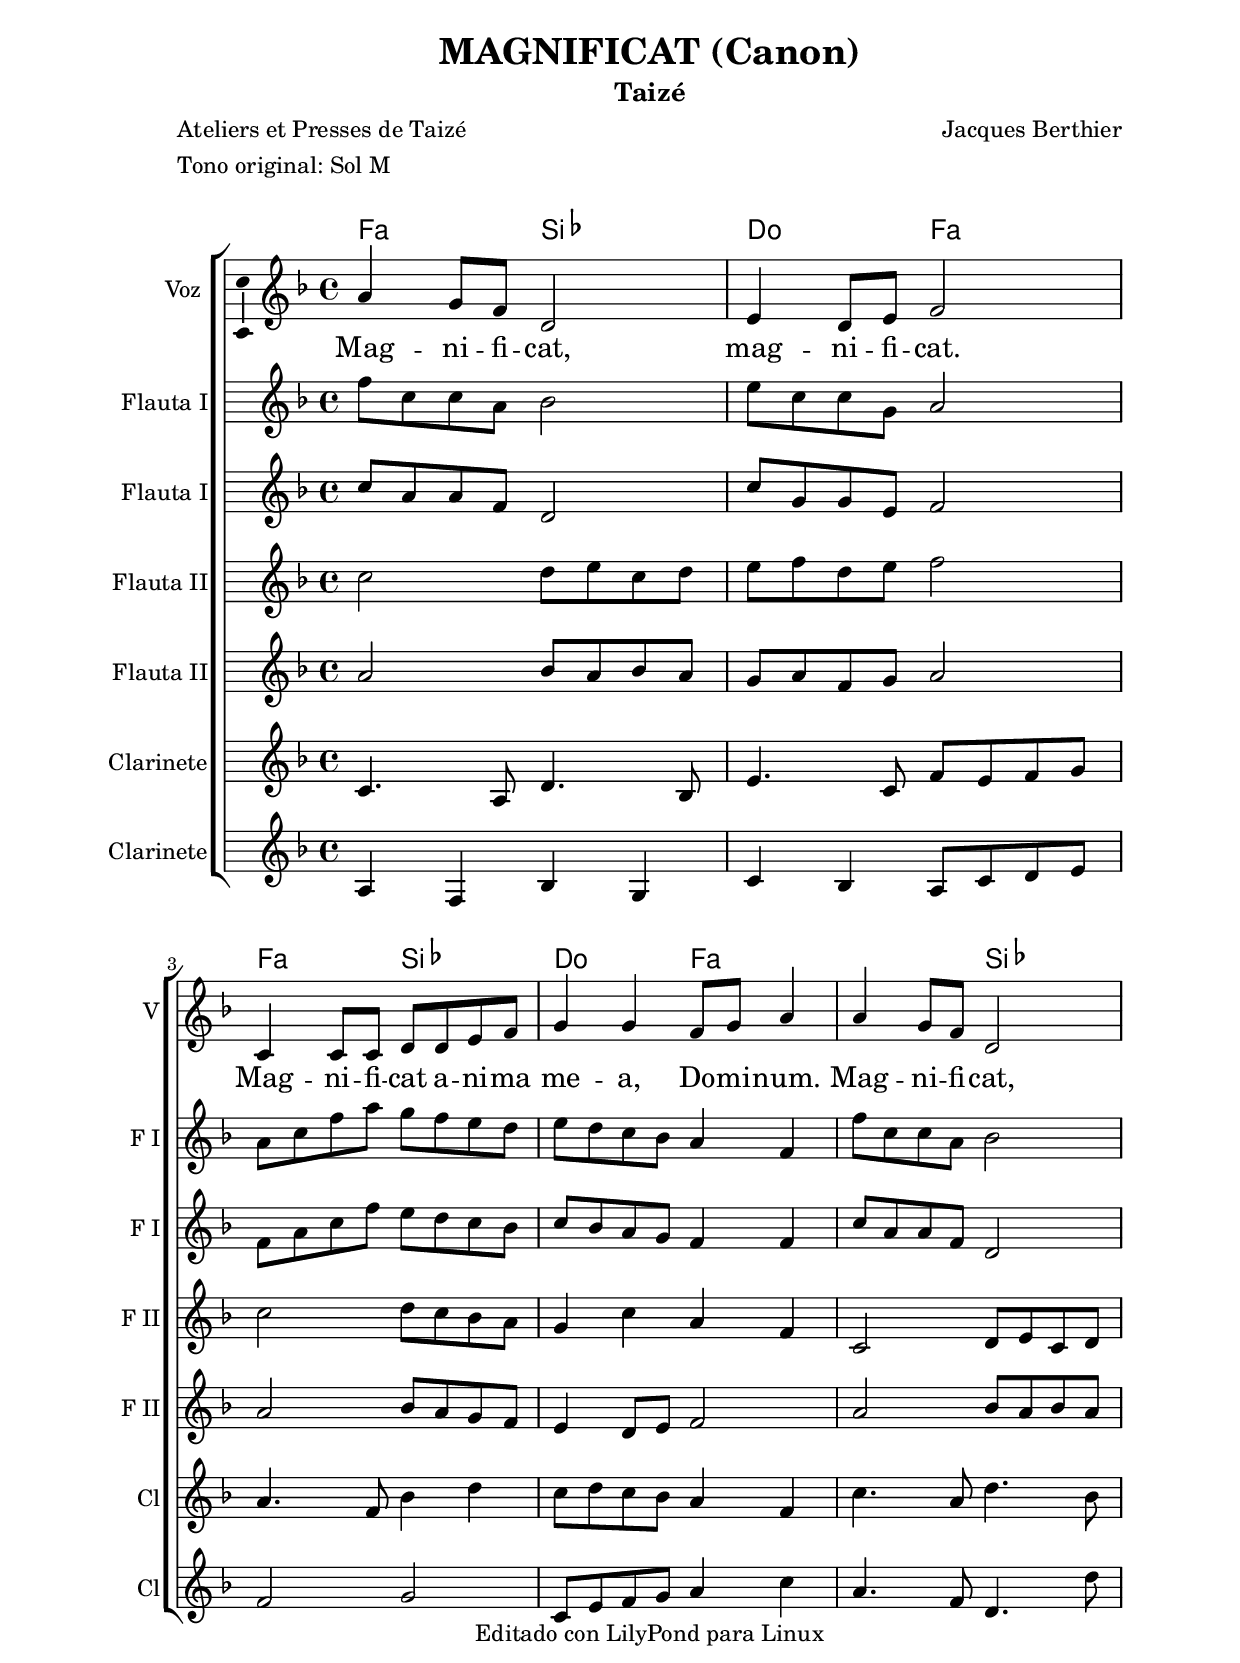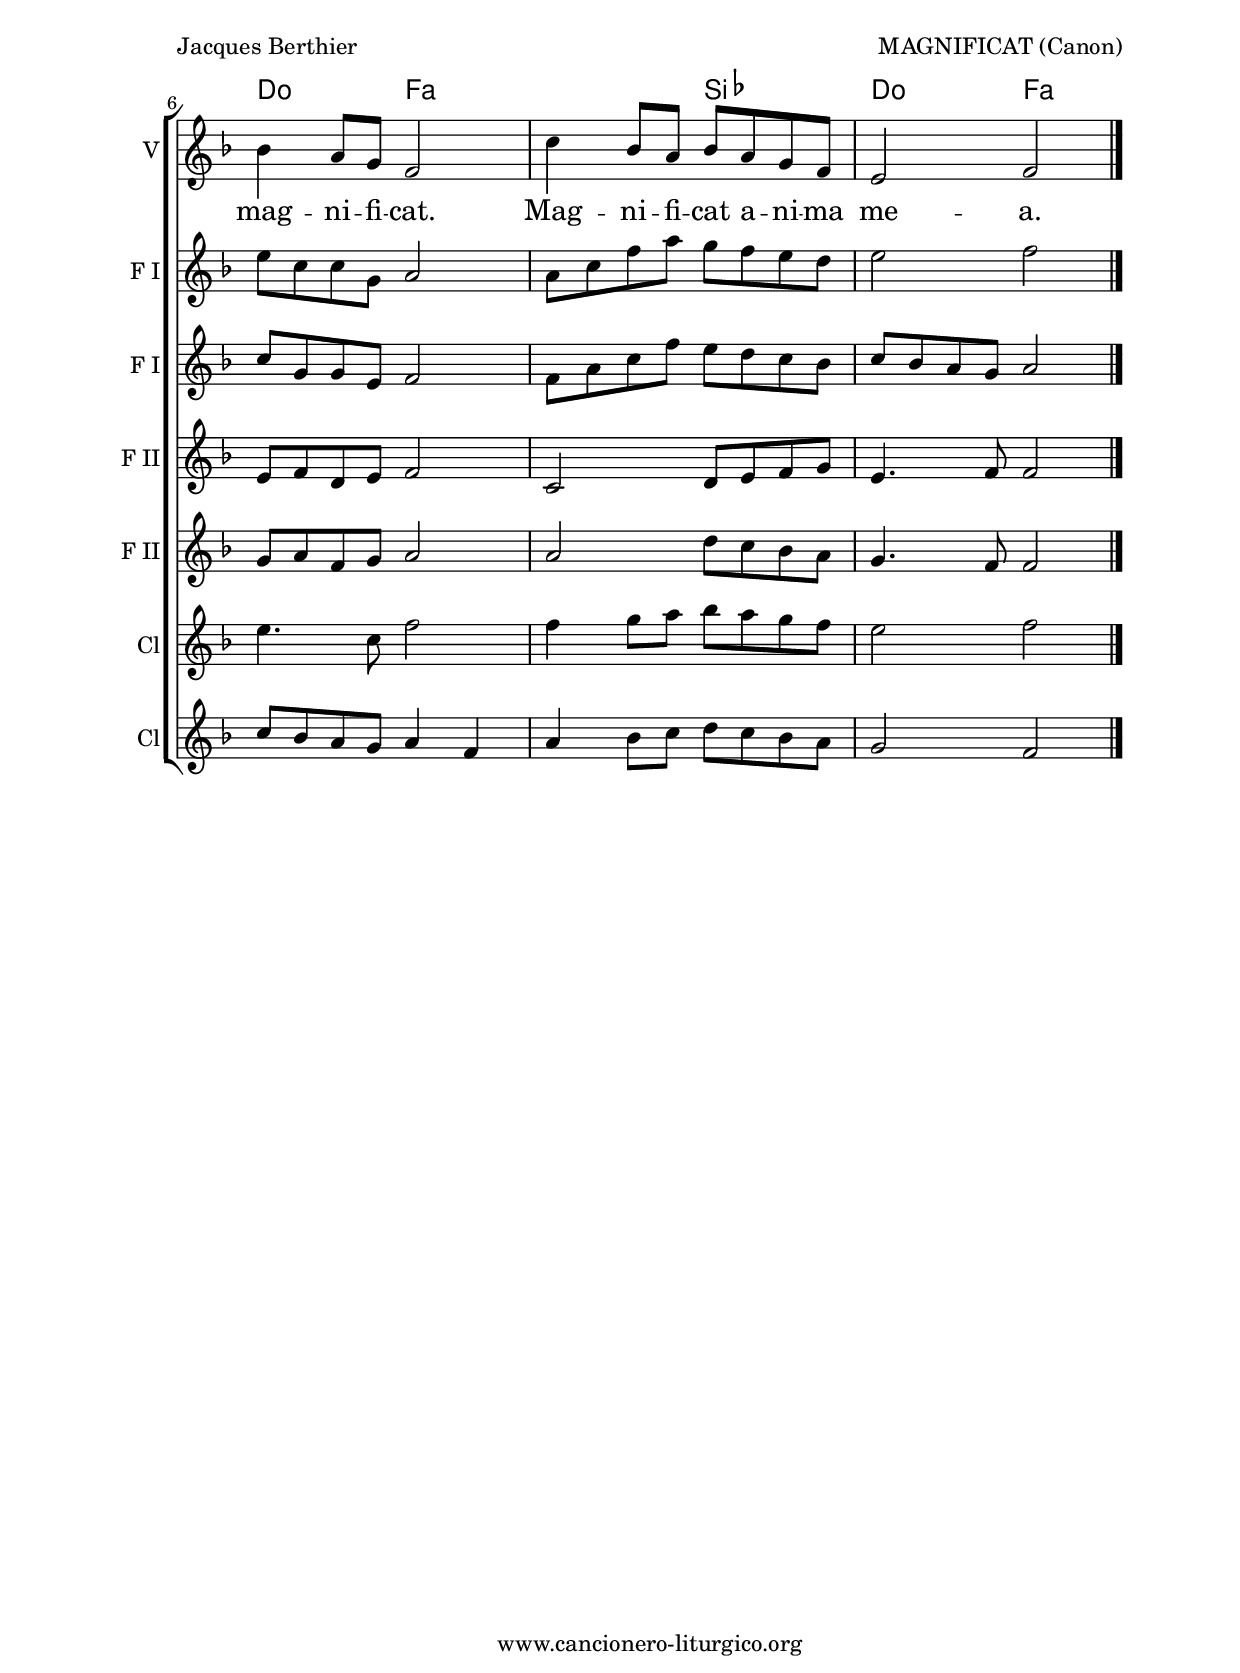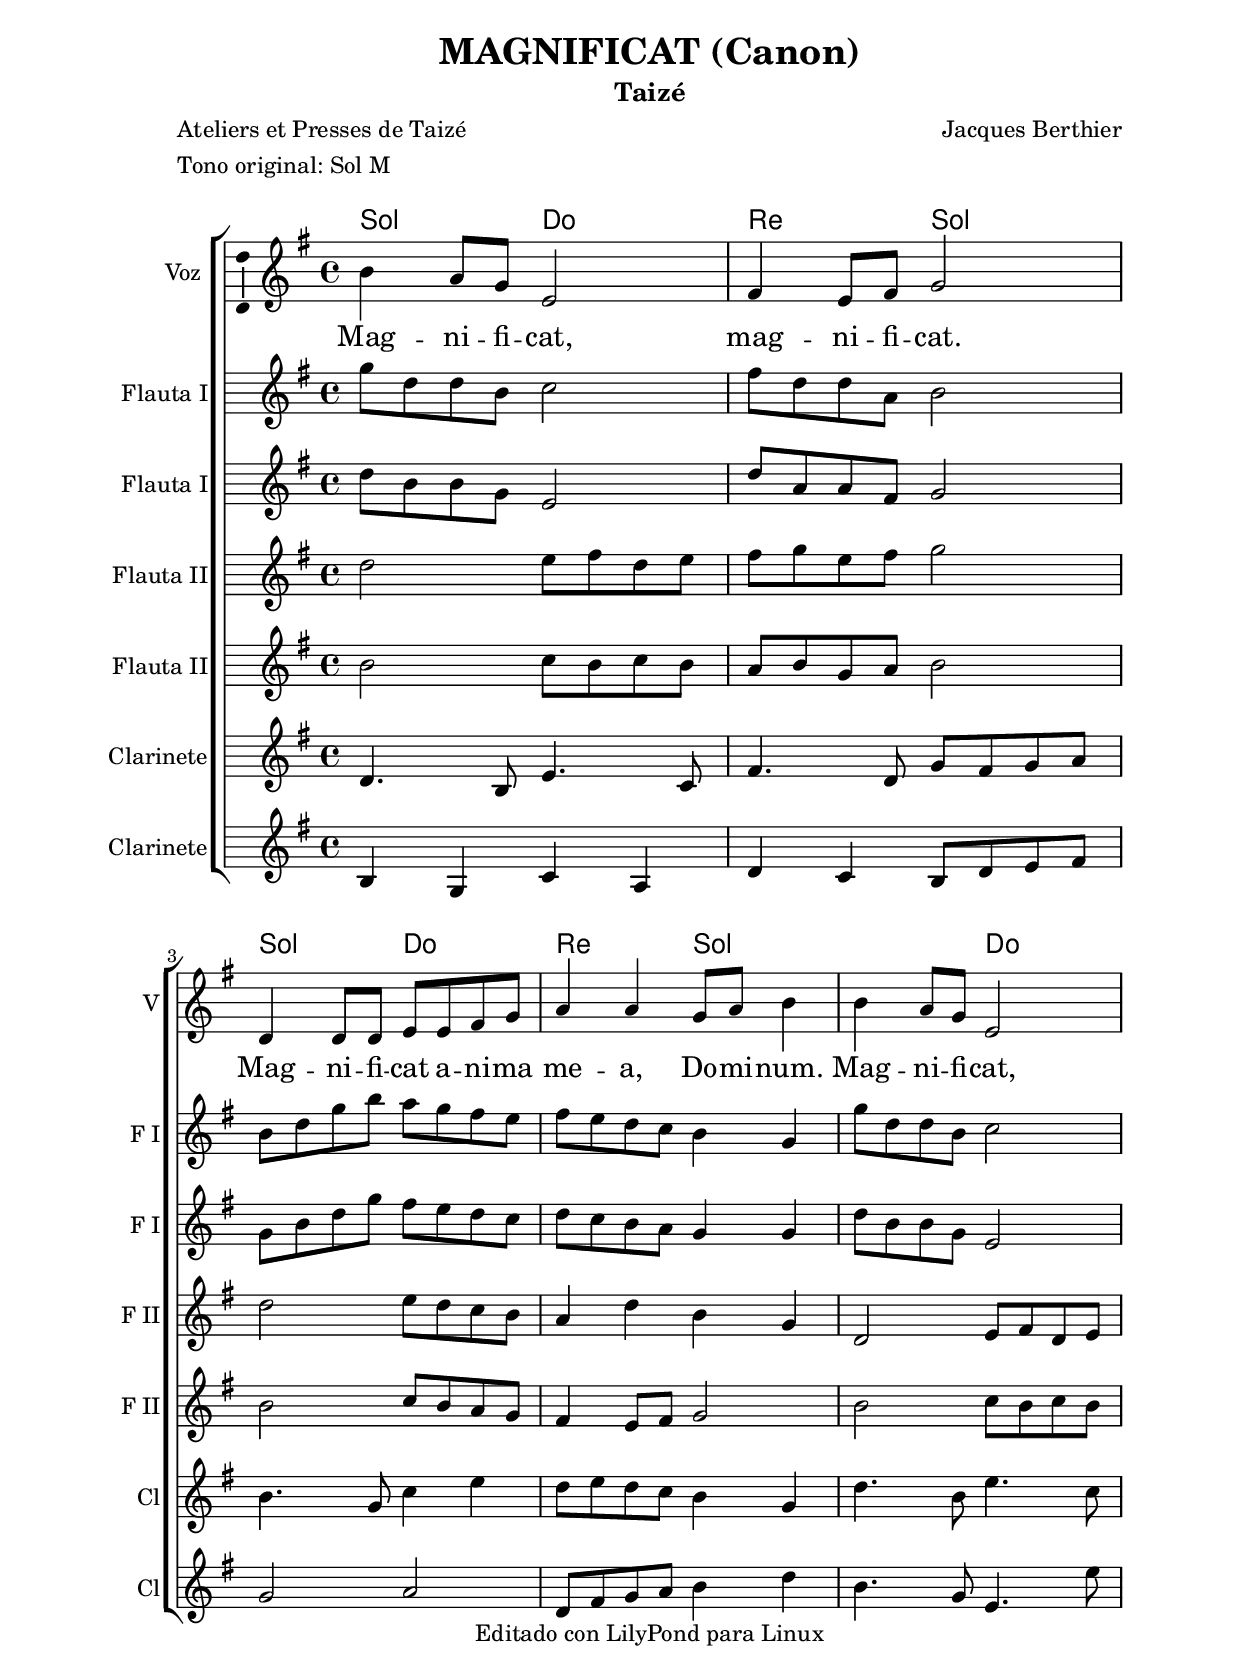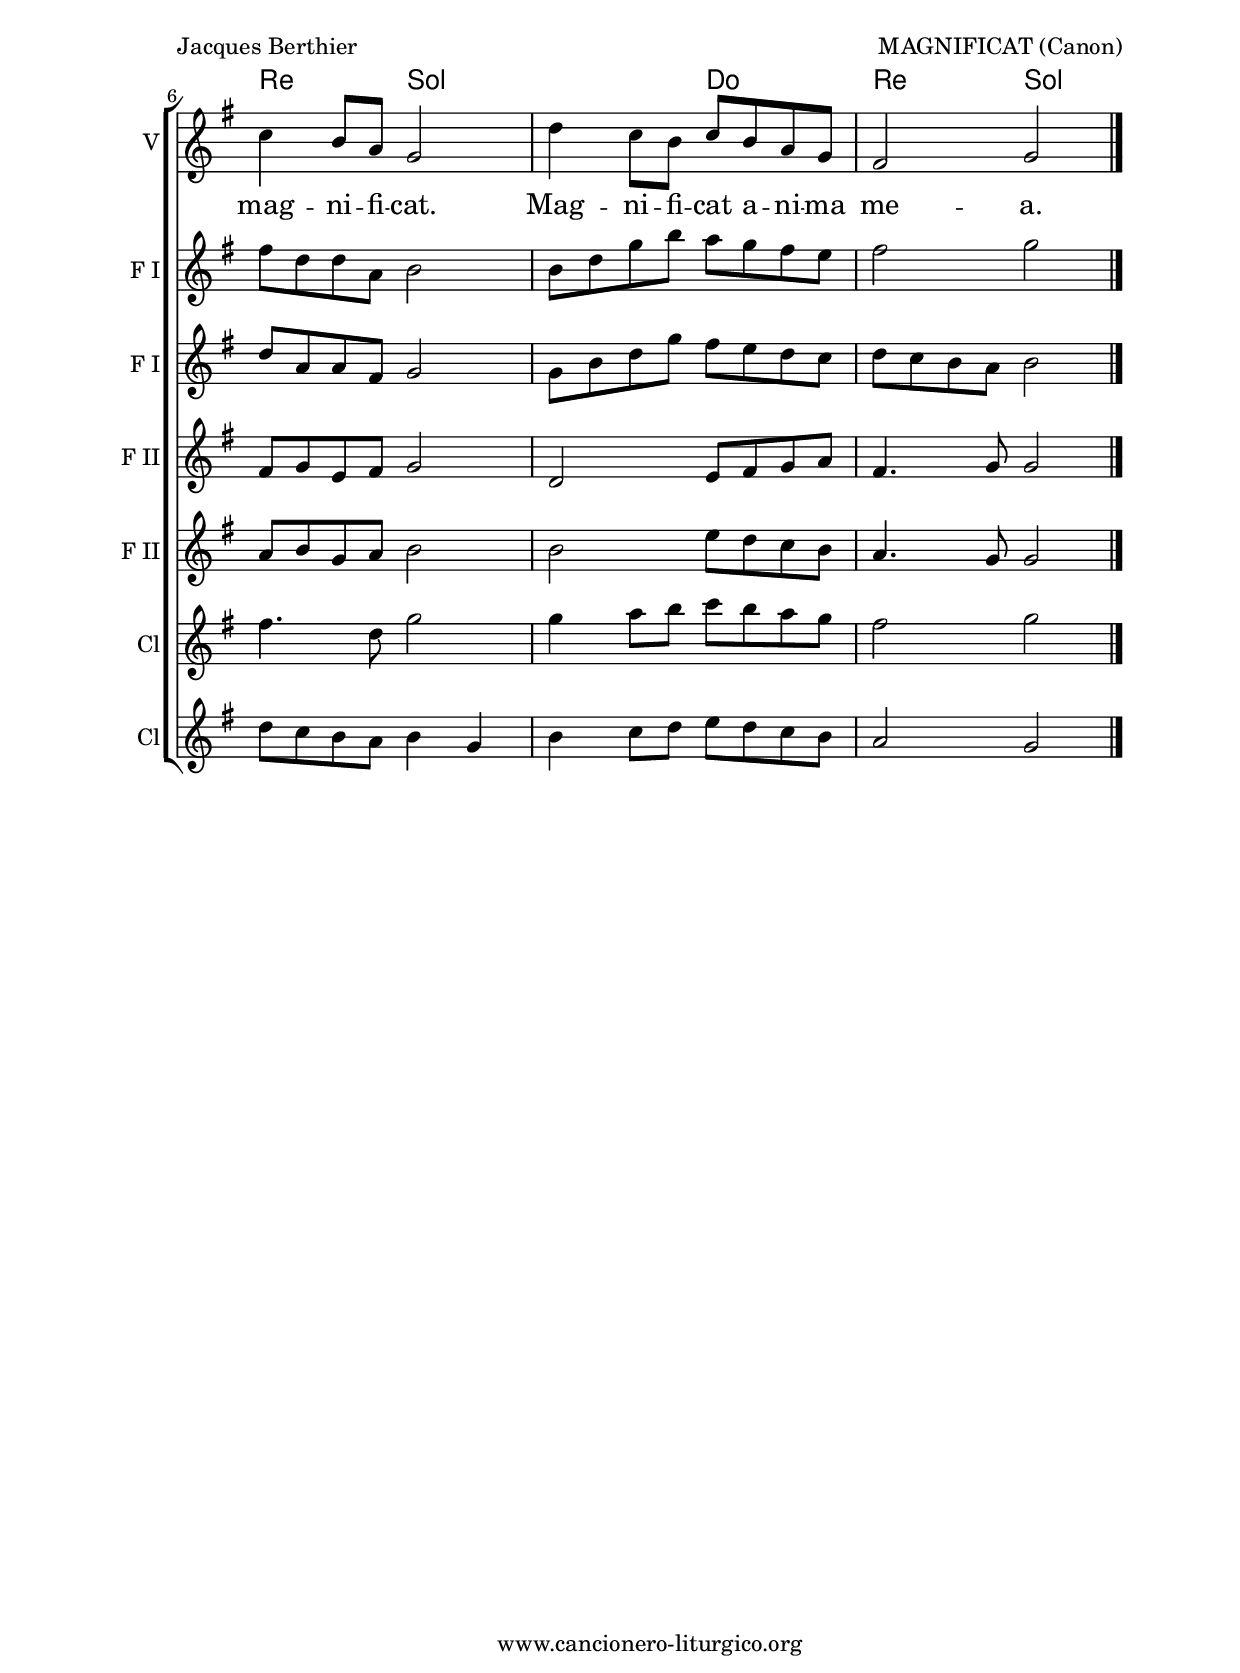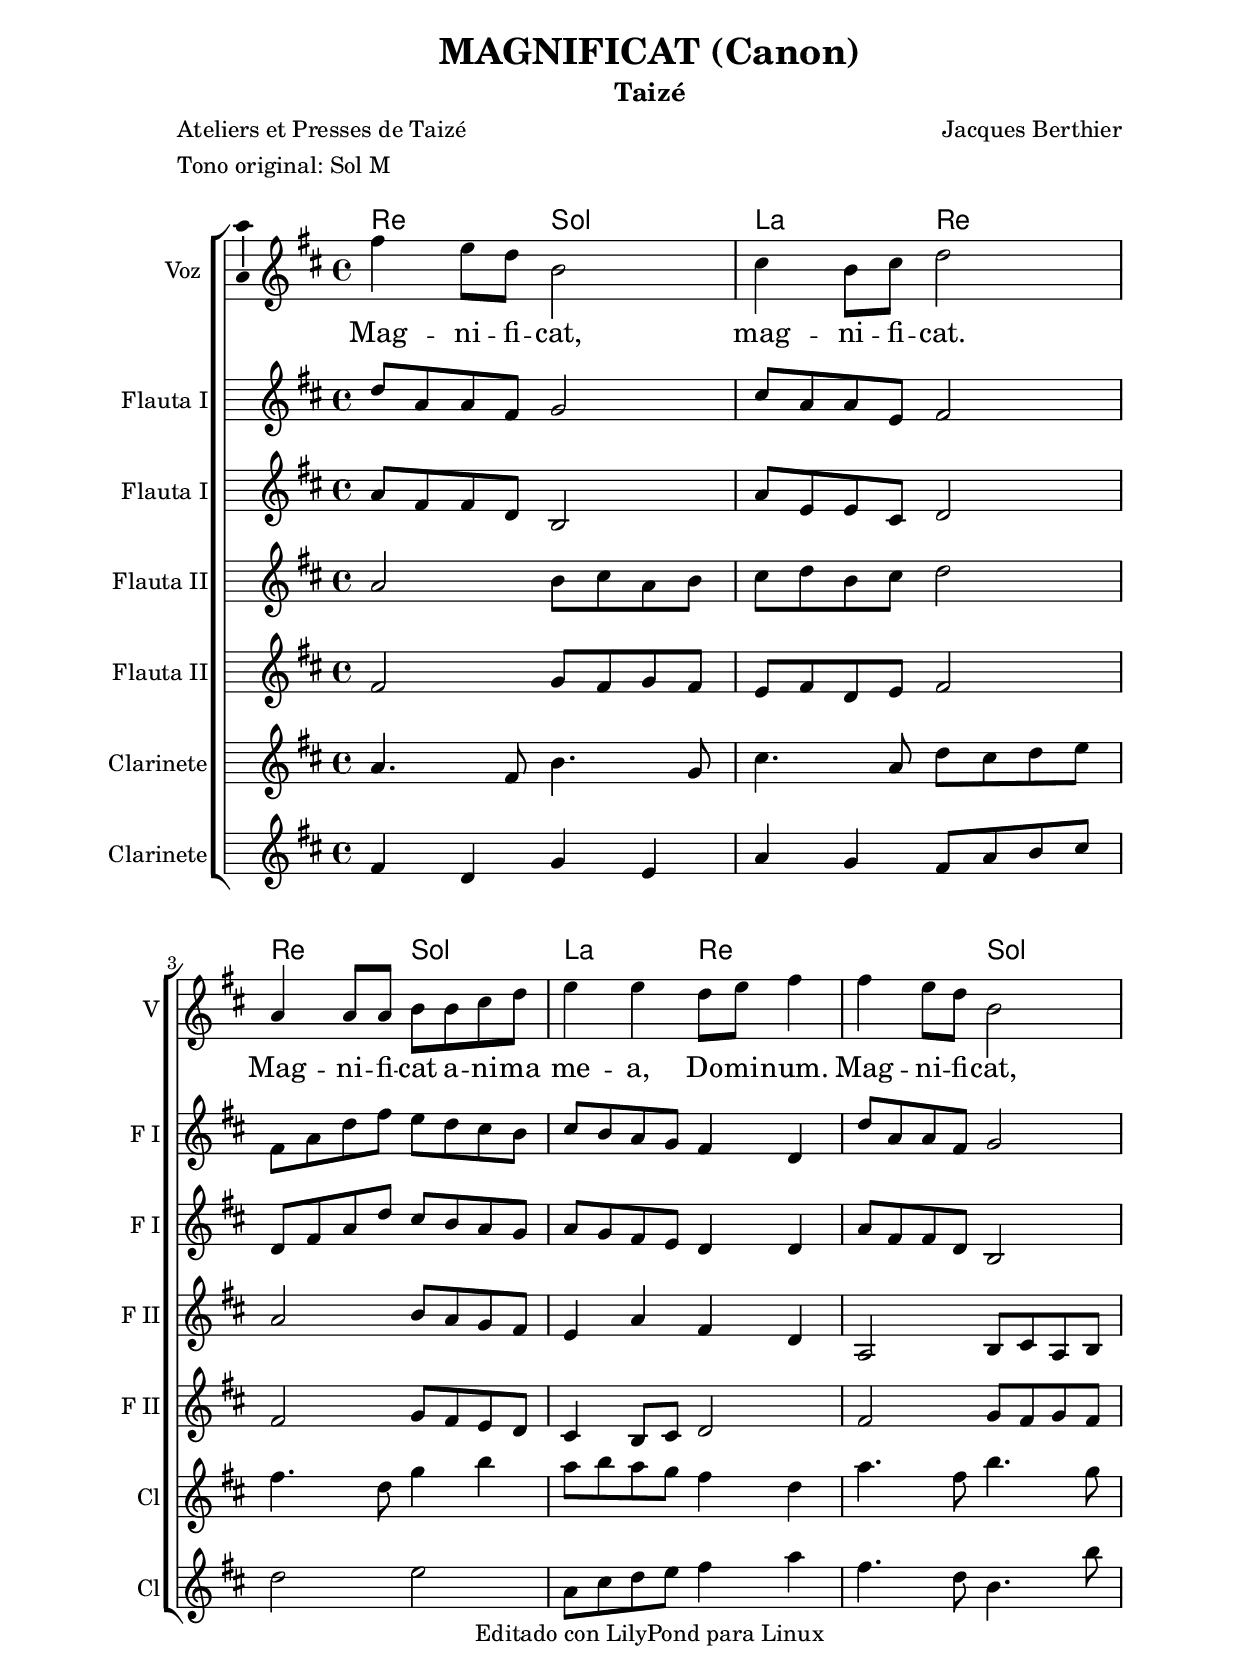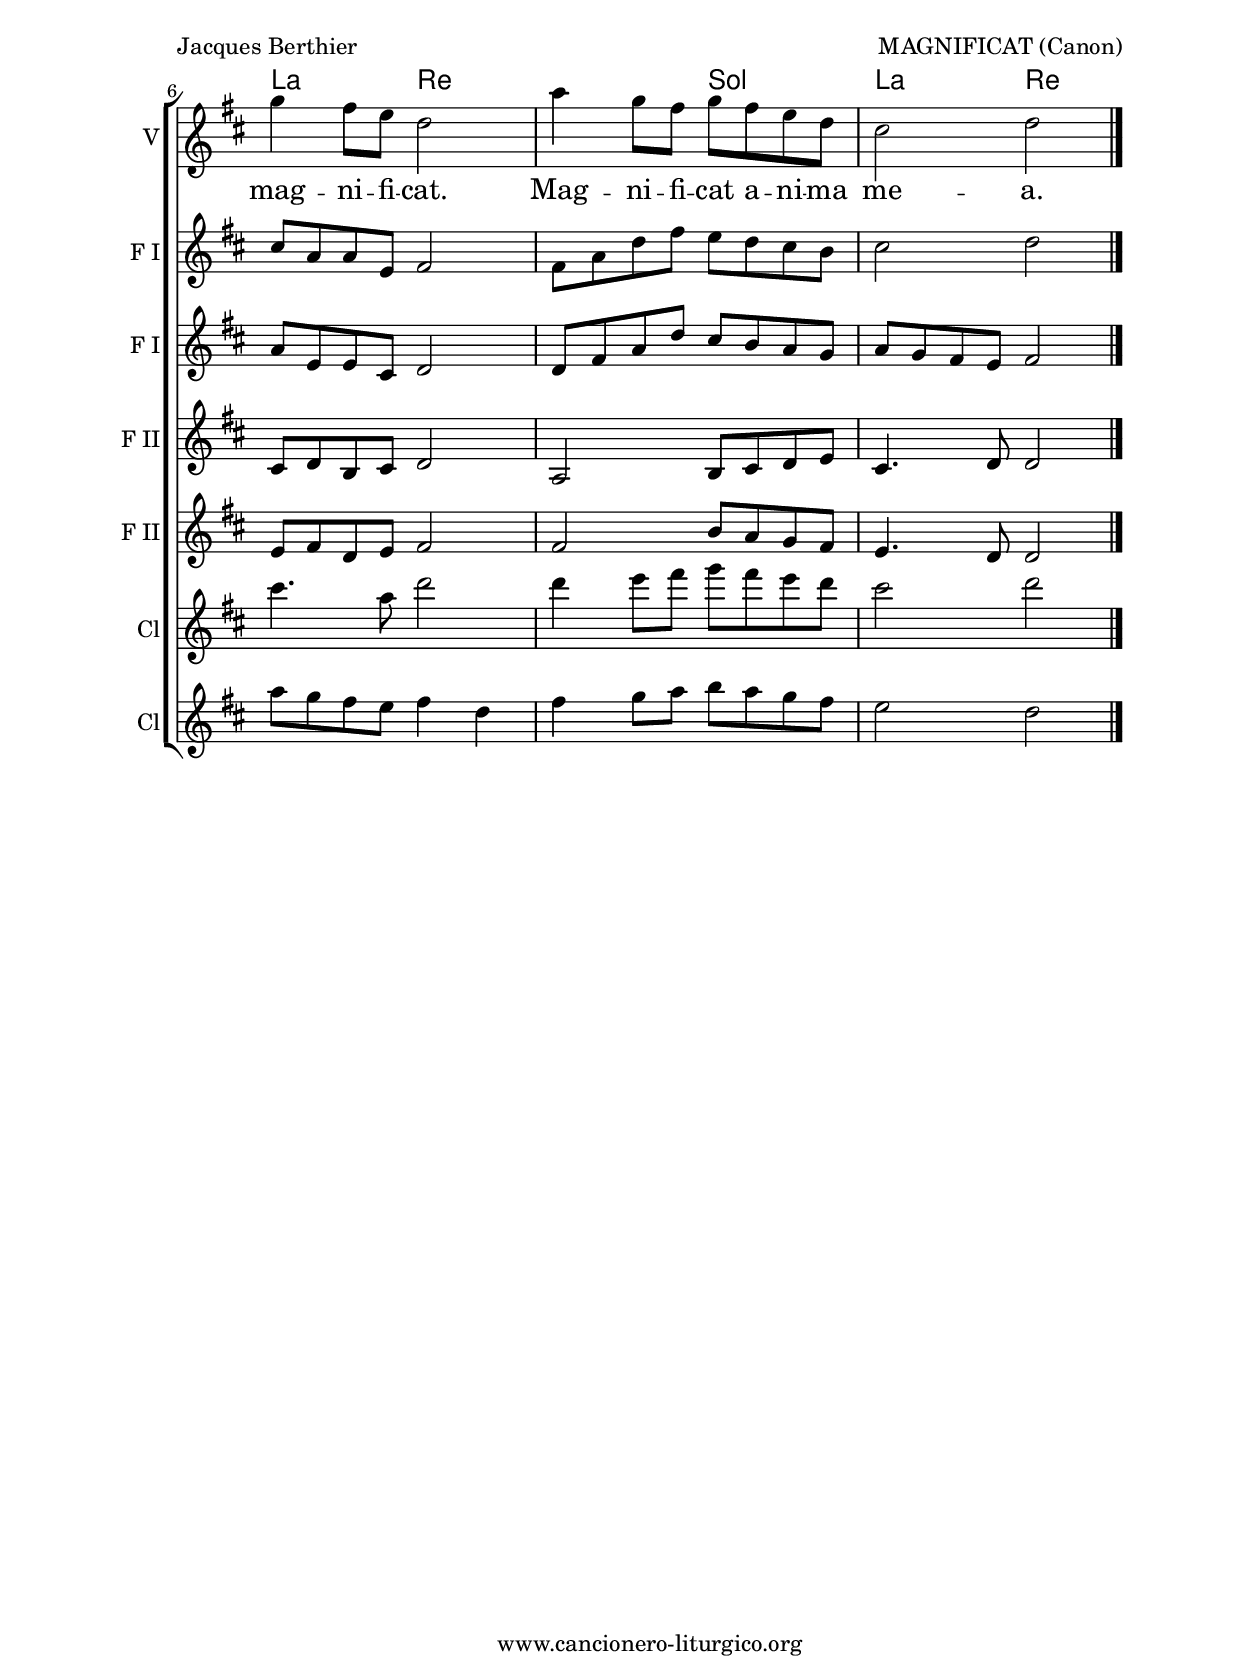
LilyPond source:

%
%para convertir .midi en .wav:
%timidity filename.midi -Ow -o finename.wav
%
%
%Para convertir de .wav a .mp3:
%lame -h -m j filename.wav
%
%
%para escuchar el midi:
%timidity nombrefichero.midi
%


%versión de lilypond para la que se ha escrito esta partitura:
\version "2.16.0"

	%Tamaño papel
	#(set-default-paper-size "a4")
	%Tamaño partitura
	#(set-global-staff-size 20)
	%No responde al pulsar sobre una nota
	#(ly:set-option 'point-and-click #f)

%parámetros del encabezamiento:
\header {
	title = "MAGNIFICAT (Canon)"
	subtitle = "Taizé"
	composer = "Jacques Berthier"
	poet = "Ateliers et Presses de Taizé"
	meter = "Tono original: Sol M"
	arranger = ""
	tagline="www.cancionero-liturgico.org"
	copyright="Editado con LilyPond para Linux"
	}

%parámetros asociados al papel:
\paper  {
	oddHeaderMarkup = \markup {\fill-line { \on-the-fly #not-first-page \fromproperty #'header:title \on-the-fly #not-first-page \fromproperty #'header:composer }}
	evenHeaderMarkup = \markup {\fill-line { \fromproperty #'header:composer \fromproperty #'header:title }}
	#(set-paper-size "a4")
	print-page-number = ##f
	first-page-number = 1
	print-first-page-number = ##f
%	head-separation = 3.0 \cm
	top-margin = 2.0 \cm
%%%	bottom-margin = 0.5\cm
	bottom-margin = 0.3\cm
	left-margin = 3.0 \cm
	line-width = 16.0 \cm 
	indent = 8\mm
	interscoreline = 2.\mm
	between-system-space = 15\mm
%	para que las partituras no llenen la hoja:
	ragged-bottom = ##t
%	idem para la última hoja:
	ragged-last-bottom = ##f
%	para que las partituras llenen el ancho del papel:
	ragged-last = ##f
	after-title-space = 2.5 \cm
%page-count=1
%system-count=8

	%Flexible Vertical Spacing
%	markup-markup-spacing =
%	#'((basic-distance . 15) (minimum-distance . 15) (padding . 3))
	markup-system-spacing =
	#'((basic-distance . 15) (minimum-distance . 15) (padding . 3))
	system-system-spacing =
	#'((basic-distance . 15) (minimum-distance . 15) (padding . 3))
	score-system-spacing =
	#'((basic-distance . 15) (minimum-distance . 15) (padding . 5))
%	top-system-spacing = % header
%	#'((basic-distance . 8) (minimum-distance . 0) (padding . 0))
%	top-markup-spacing =
%	#'((basic-distance . 20) (minimum-distance . 20) (padding . 0))
	last-bottom-spacing = % footer
	#'((basic-distance . 5) (minimum-distance . 5) (padding . 0))
%	score-markup-spacing =
%	#'((basic-distance . 16) (minimum-distance . 13) (padding . 0))

	}


%parámetros que afectan a toda la partitura:
global =  {
	%clave de sol (G):
	\clef G
	%armadura:
	\transpose g f
	\key g \major
	\tempo 4=80
	\set Score.tempoHideNote = ##t
	}


acordes = {
\italianChords
\transpose g f
\chordmode {
g2 c
d g
g c
d g
g c
d g
g c
d g
}
}

melodia =

\transpose g f
{
\relative c'' {
\time 4/4
b4 a8 g e2
fis4 e8 fis g2
d4 d8 d e e fis g
a4 a g8 a b4

b4 a8 g e2
c'4 b8 a g2
d'4 c8 b c b a g
fis2 g	
\bar "|."
}
}


texto = \lyricmode {
Mag -- ni -- fi -- cat, mag -- ni -- fi -- cat.
Mag -- ni -- fi -- cat a -- ni -- ma me -- a, Do -- mi -- num.
Mag -- ni -- fi -- cat, mag -- ni -- fi -- cat.
Mag -- ni -- fi -- cat a -- ni -- ma me -- a.
}

melodiados =

\transpose g f
{
\relative c'' {
\time 4/4

g'8 d d b c2
fis8 d d a b2
b8 d g b a g fis e
fis8 e d c b4 g4

g'8 d d b c2
fis8 d d a b2
b8 d g b a g fis e
fis2 g

\bar "|."
}
}


melodiatres =

\transpose g f
{
\relative c' {
\time 4/4

d'8 b b g e2
d'8 a a fis g2
g8 b d g fis e d c
d8 c b a g4 g4

d'8 b b g e2
d'8 a a fis g2
g8 b d g fis e d c
d8 c b a b2

\bar "|."
}
}

melodiacuatro =

\transpose g f
{
\relative c'' {
\time 4/4

d2 e8 fis d e
fis8 g e fis g2
d2 e8 d c b
a4 d b g

d2 e8 fis d e
fis8 g e fis g2
d2 e8 fis g a
fis4. g8 g2

\bar "|."
}
}

melodiacinco =

\transpose g f
{
\relative c'' {
\time 4/4

b2 c8 b c b
a8 b g a b2
b2 c8 b a g
fis4 e8 fis g2

b2 c8 b c b
a8 b g a b2
b2 e8 d c b
a4. g8 g2

\bar "|."
}
}

melodiaseis =

%Clarinetes en Sib
\transpose g f
\transpose c bes
{
\relative c {
\time 4/4

e4. cis8 fis4. d8
gis4. e8 a gis a b
cis4. a8 d4 fis
e8 fis e d cis4 a

e'4. cis8 fis4. d8
gis4. e8 a2
a4 b8 cis d cis b a
gis2 a2

\bar "|."
}
}

melodiasiete =

%Clarinetes en Sib
\transpose g f
\transpose c bes
{
\relative c {
\time 4/4

cis4 a d b
e4 d cis8 e fis gis
a2 b
e,8 gis a b cis4 e
cis4. a8 fis4. fis'8
e8 d cis b cis4 a
cis4 d8 e fis e d cis
b2 a

\bar "|."
}
}


acordesStaff = \context ChordNames = acordesStaff <<
	\set chordChanges = ##t
	\acordes
	>>


vozStaff = \context Voice = vozStaff
\with {\consists "Ambitus_engraver"}
<<
	\set Staff.instrumentName = "Voz"
	\set Staff.shortInstrumentName = "V"
%	\set Staff.midiInstrument = #"clarinet"
%	\set Staff.midiInstrument = #"cello"
%	\set Staff.midiInstrument = #"flute"
	\set Staff.midiInstrument = #"electric guitar (jazz)"
%	\set Staff.midiInstrument = #"english horn"
%	\set Staff.midiInstrument = #"violin"
%	\set Staff.midiInstrument = #"glockenspiel"
	\set Staff.midiMinimumVolume = #0.7
	\set Staff.midiMaximumVolume = #0.9
	\global
	\melodia
	>>

vozdosStaff = \context Voice = vozdosStaff
<<
	\set Staff.instrumentName = "Flauta I"
	\set Staff.shortInstrumentName = "F I"
	\override Staff.StaffSymbol #'staff-space = #(magstep -0.35)
	\set Staff.midiInstrument = #"flute"
	\set Staff.midiMinimumVolume = #0.7
	\set Staff.midiMaximumVolume = #0.9
	\global
	\melodiados
	>>

voztresStaff = \context Voice = voztresStaff
<<
	\set Staff.instrumentName = "Flauta I"
	\set Staff.shortInstrumentName = "F I"
	\override Staff.StaffSymbol #'staff-space = #(magstep -0.35)
	\set Staff.midiInstrument = #"flute"
	\set Staff.midiMinimumVolume = #0.7
	\set Staff.midiMaximumVolume = #0.9
	\global
	\melodiatres
	>>

vozcuatroStaff = \context Voice = vozcuatroStaff
<<
	\set Staff.instrumentName = "Flauta II"
	\set Staff.shortInstrumentName = "F II"
	\override Staff.StaffSymbol #'staff-space = #(magstep -0.35)
	\set Staff.midiInstrument = #"english horn"
	\set Staff.midiMinimumVolume = #0.7
	\set Staff.midiMaximumVolume = #0.9
	\global
	\melodiacuatro
	>>

vozcincoStaff = \context Voice = vozcincoStaff
<<
	\set Staff.instrumentName = "Flauta II"
	\set Staff.shortInstrumentName = "F II"
	\override Staff.StaffSymbol #'staff-space = #(magstep -0.35)
	\set Staff.midiInstrument = #"violin"
	\set Staff.midiMinimumVolume = #0.7
	\set Staff.midiMaximumVolume = #0.9
	\global
	\melodiacinco
	>>

vozseisStaff = \context Voice = vozseisStaff
<<
	\set Staff.instrumentName = "Clarinete"
	\set Staff.shortInstrumentName = "Cl"
	\override Staff.StaffSymbol #'staff-space = #(magstep -0.35)
	\set Staff.midiInstrument = #"violin"
	\set Staff.midiMinimumVolume = #0.7
	\set Staff.midiMaximumVolume = #0.9
	\global
	\melodiaseis
	>>

vozsieteStaff = \context Voice = vozsieteStaff
<<
	\set Staff.instrumentName = "Clarinete"
	\set Staff.shortInstrumentName = "Cl"
	\override Staff.StaffSymbol #'staff-space = #(magstep -0.35)
	\set Staff.midiInstrument = #"violin"
	\set Staff.midiMinimumVolume = #0.7
	\set Staff.midiMaximumVolume = #0.9
	\global
	\melodiasiete
	>>

textoStaff = \context Lyrics = textoStaff <<
	\lyricsto vozStaff \texto
	>>

\book {
	\score {
		\context ChoirStaff {
%			\override StaffGroup.SystemStartBracket #'collapse-height = #1
%			\override Score.SystemStartBar #'collapse-height = #1
			<<
			\acordesStaff
			\vozStaff
			\textoStaff
			\vozdosStaff
			\voztresStaff
			\vozcuatroStaff
			\vozcincoStaff
			\vozseisStaff
			\vozsieteStaff
			>>
			}
		\layout {
	    		\context {
				\Lyrics
				\override LyricText #'font-size = #2
				}
	   		 \context {
				\Score
				\override StaffSymbol #'staff-space = #(magstep +3)
				}
			}
		}
	\score {
		\unfoldRepeats
		\context ChoirStaff {
			<<
			\acordesStaff
			\vozStaff
			\vozdosStaff
			\voztresStaff
			\vozcuatroStaff
			\vozcincoStaff
			\vozseisStaff
			\vozsieteStaff
			>>
			}
		\midi {
	  		\context {
	  			\Score
				tempoWholesPerMinute = #(ly:make-moment 70 4)
				}
			}
		}
	}



#(define output-suffix "C")
\book {
	\score {
		\context ChoirStaff {
%			\override StaffGroup.SystemStartBracket #'collapse-height = #1
%			\override Score.SystemStartBar #'collapse-height = #1
\transpose c d
			<<
			\acordesStaff
			\vozStaff
			\textoStaff
			\vozdosStaff
			\voztresStaff
			\vozcuatroStaff
			\vozcincoStaff
			\vozseisStaff
			\vozsieteStaff
			>>
			}
		\layout {
	    		\context {
				\Lyrics
				\override LyricText #'font-size = #2
				}
	   		 \context {
				\Score
				\override StaffSymbol #'staff-space = #(magstep +3)
				}
			}
		}
	}

#(define output-suffix "S")
\book {
	\score {
		\context ChoirStaff {
%			\override StaffGroup.SystemStartBracket #'collapse-height = #1
%			\override Score.SystemStartBar #'collapse-height = #1
\transpose c a,
			<<
			\acordesStaff
\transpose a a'
			\vozStaff
			\textoStaff
			\vozdosStaff
			\voztresStaff
			\vozcuatroStaff
			\vozcincoStaff
\transpose a a'
			\vozseisStaff
\transpose a a'
			\vozsieteStaff
			>>
			}
		\layout {
	    		\context {
				\Lyrics
				\override LyricText #'font-size = #2
				}
	   		 \context {
				\Score
				\override StaffSymbol #'staff-space = #(magstep +3)
				}
			}
		}
	}


